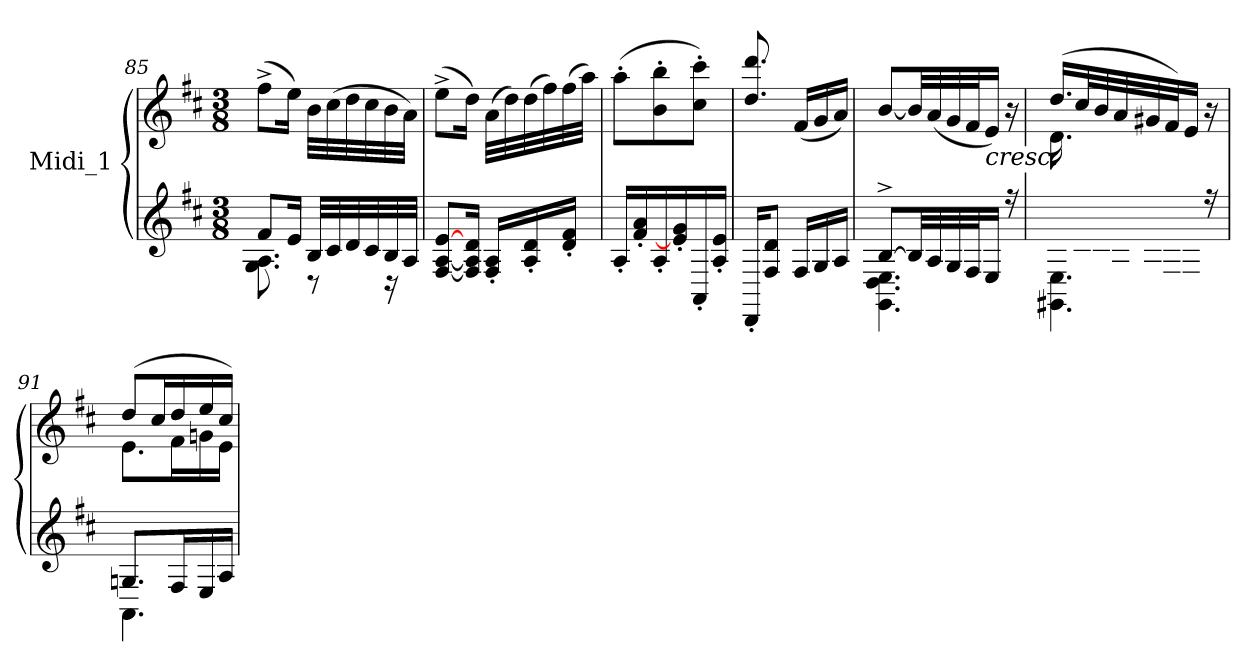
**kern	**kern
*part1	*part1
*staff2	*staff1
*I"Midi_1	*
*clefG2	*clefG2
*k[f#c#]	*k[f#c#]
*D:	*D:
*M3/8	*M3/8
=85	=85
*^	*
8f#/L	8.G\ 8.A\	(>8ff#^\L
16e/Jk	.	16ee\Jk)
32B/LLL	8r	32b\LLL
32c#/	.	(>32cc#\
32d/	.	32dd\
32c#/	.	32cc#\
32B/	16r	32b\
32A/JJJ	.	32a\JJJ)
*v	*v	*
=86	=86
[8F#/ [8A/ [8e/L	(>8ee^\L
16F#/] 16A/] 16d/Jk	16dd\Jk)
16F#/' 16A/'LL	(32a\LLL
.	32dd\)
16A/' 16d/'	(>32dd\
.	32ff#\)
16d/' 16f#/'JJ	(>32ff#\
.	32aa\JJJ)
!!LO:LB:g=z
=87	=87
16A'/LL	(>8aa'\L
16f#/' 16a/'	.
16A'/	8b\' 8bb\'
16e/]' 16g/'	.
16AA'/	8cc#\' 8ccc#\'J)
16A/' 16e/'JJ	.
=88	=88
16DD'/KL	8.dd/ 8.ddd/
8F#/ 8d/J	.
16F#/LL	(16f#/LL
16G/	16g/
16A/JJ	16a/JJ)
=89	=89
*^	*
[8B^/L	4.GG\ 4.D\ 4.E\	[8b/L
32B/LL]	.	32b/LL]
32A/	.	(32a/
32G/	.	32g/
32F#/J	.	32f#/J
!	!	!LO:TX:b:i:t=cresc.
16E/JJ	.	16e/JJ)
16r	.	16r
=90	=90	=90
*	*	*MM75
*	*	*^
16.ryy	4.GG#X\ 4.E\	(16.dd/LL	16.d\LL
32c#/L	.	32cc#/L	4ryy
32B/	.	32b/	.
32A/	.	32a/	.
32G#X/	.	32g#X/	.
32F#/J	.	32f#/J)	.
16E/JJ	.	16e/JJ	.
16r	.	16r	.
.	.	.	32ryy
=91	=91	=91	=91
8.Gni/L	4.AA\	(>8dd/L	8.e\L
.	.	16cc#/L	.
16F#/L	.	16dd/	16f#\L
16E/	.	16ee/	16gni\
16A/JJ	.	16cc#/JJ)	16e\JJ
*v	*v	*	*
*	*v	*v
=	=
*-	*-
